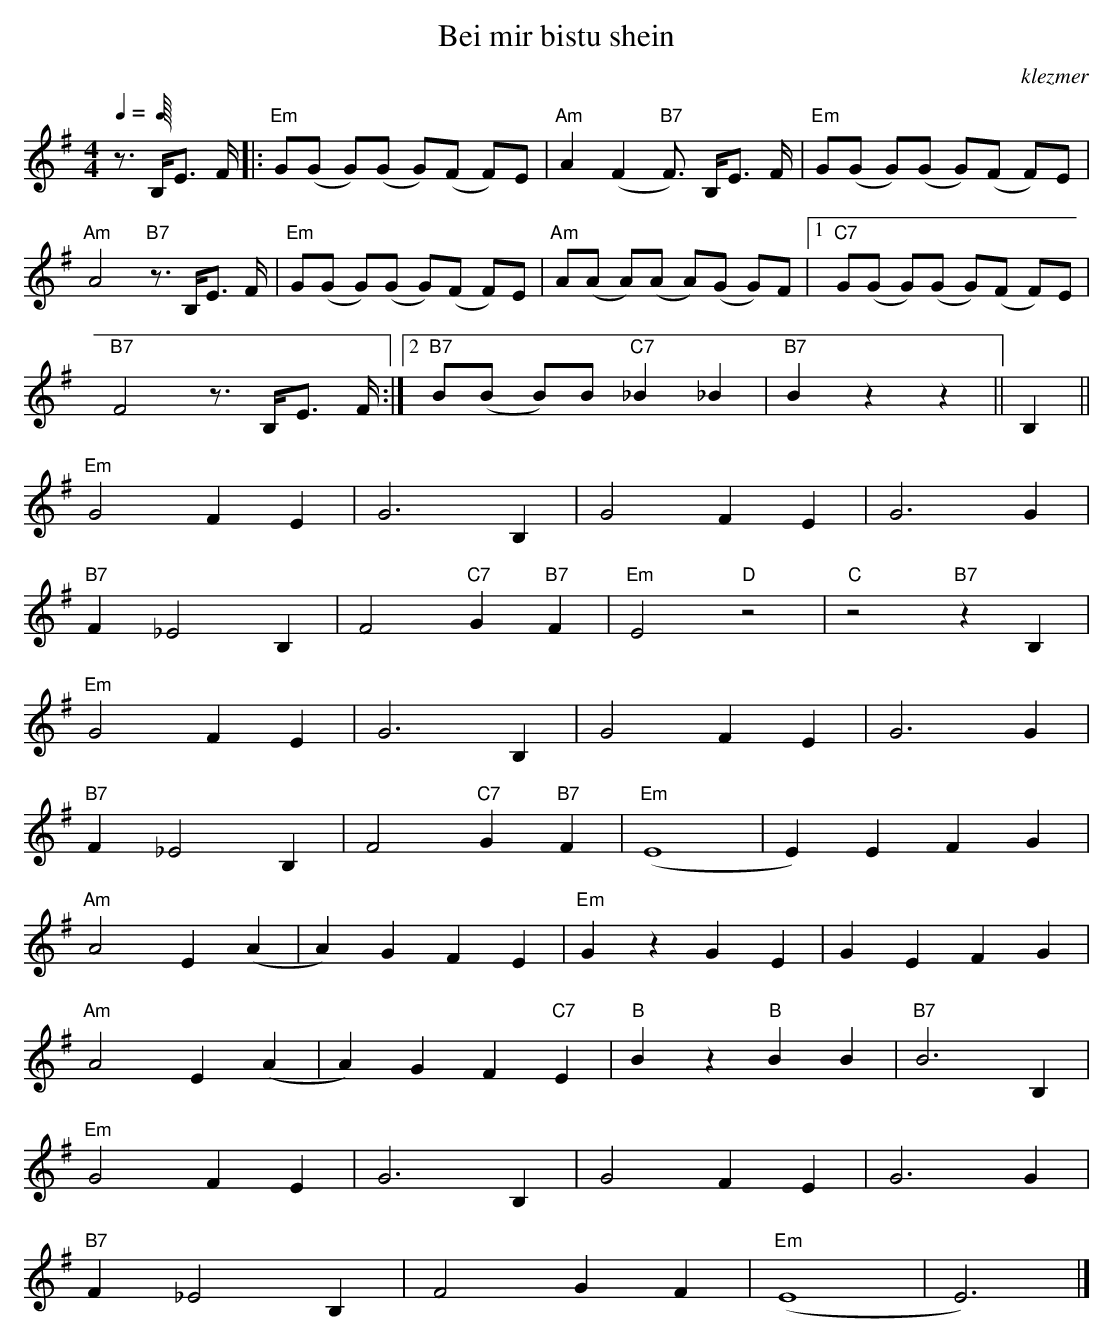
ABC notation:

X:1
T:Bei mir bistu shein
O:klezmer
M:4/4
L:1/8
Q:1/4=
K:Em
V:1
z3/2 B,/E3/2 F/ |:"Em" G(G G)(G G)(F F)E |"Am" A2 (F2 "B7" F3/2) B,/E3/2 F/|"Em" G(G G)(G G)(F F)E |
"Am" A4 "B7" z3/2 B,/E3/2 F/|"Em" G(G G)(G G)(F F)E |"Am" A(A A)(A A)(G G)F  |1 "C7" G(G G)(G G)(F F)E |
"B7" F4 z3/2 B,/E3/2 F/:|2 "B7" B(B B)B "C7" _B2 _B2 |"B7" B2 z2 z2 || B,2 ||
"Em" G4 F2 E2 |G6 B,2 |G4 F2 E2 |G6 G2 |
"B7" F2 _E4 B,2 |F4 "C7" G2 "B7" F2 |"Em" E4 "D" z4 |"C" z4 "B7" z2 B,2 |
"Em" G4 F2 E2 |G6 B,2 |G4 F2 E2 |G6 G2 |
"B7" F2 _E4 B,2 |F4 "C7" G2 "B7" F2 |"Em" (E8 |E2) E2 F2 G2 |
"Am" A4 E2 (A2 |A2) G2 F2 E2 |"Em" G2 z2 G2 E2 |G2 E2 F2 G2 |
"Am" A4 E2 (A2 |A2) G2 F2 "C7" E2 |"B" B2 z2 "B" B2 B2 |"B7" B6 B,2 |
"Em" G4 F2 E2 |G6 B,2 |G4 F2 E2 |G6 G2 |
"B7" F2 _E4 B,2 |F4 G2 F2 |"Em" (E8 |E6) |]
